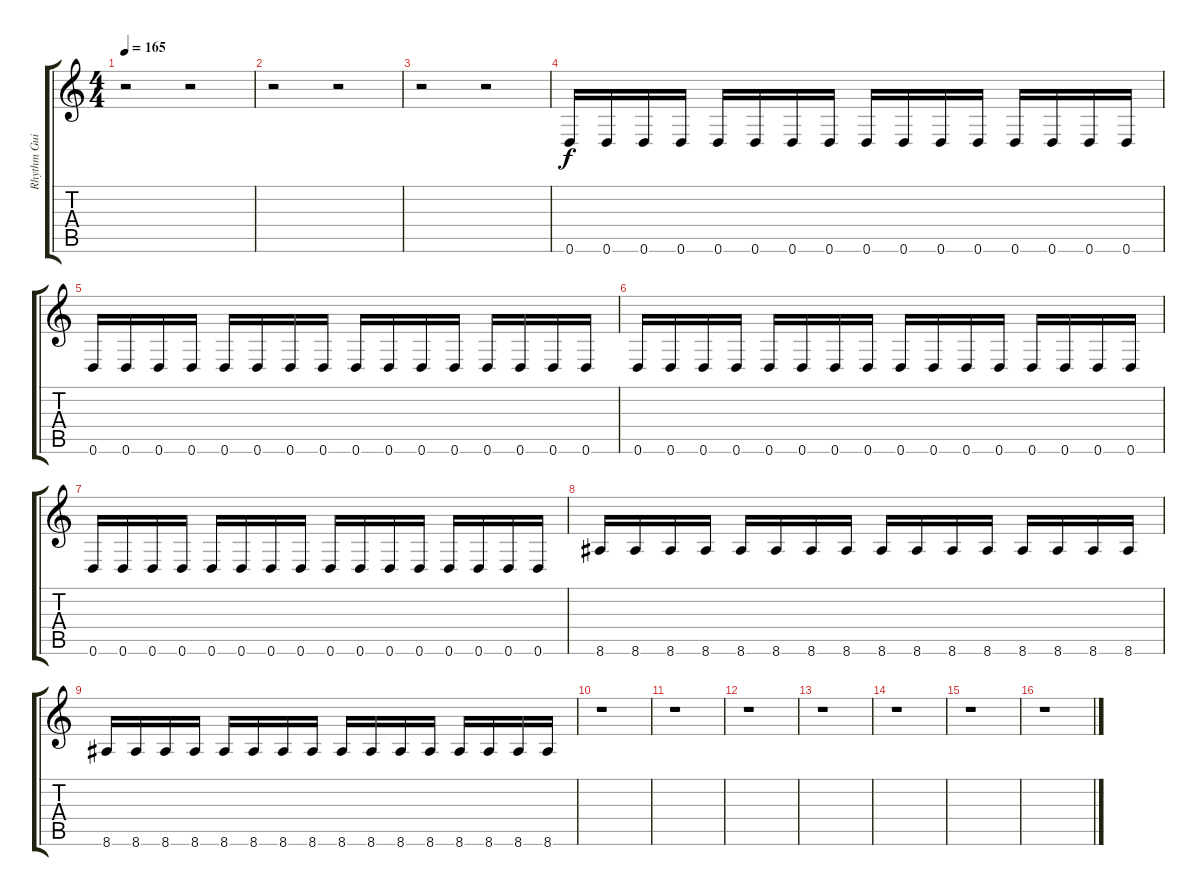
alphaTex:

\track ("Rhythm Guitar" "Rhythm Gui") {instrument distortionguitar}
\staff {score tabs}
\tuning (D4 A3 F3 C3 G2 D2) {hide}
\ts (4 4)
\tempo 165
\clef g2
\ks c
r.2{dy f} r.2 |
r.2 r.2 |
r.2 r.2 |
0.6.16 0.6.16 0.6.16 0.6.16 0.6.16 0.6.16 0.6.16 0.6.16 0.6.16 0.6.16 0.6.16 0.6.16 0.6.16 0.6.16 0.6.16 0.6.16 |
0.6.16 0.6.16 0.6.16 0.6.16 0.6.16 0.6.16 0.6.16 0.6.16 0.6.16 0.6.16 0.6.16 0.6.16 0.6.16 0.6.16 0.6.16 0.6.16 |
0.6.16 0.6.16 0.6.16 0.6.16 0.6.16 0.6.16 0.6.16 0.6.16 0.6.16 0.6.16 0.6.16 0.6.16 0.6.16 0.6.16 0.6.16 0.6.16 |
0.6.16 0.6.16 0.6.16 0.6.16 0.6.16 0.6.16 0.6.16 0.6.16 0.6.16 0.6.16 0.6.16 0.6.16 0.6.16 0.6.16 0.6.16 0.6.16 |
8.6.16 8.6.16 8.6.16 8.6.16 8.6.16 8.6.16 8.6.16 8.6.16 8.6.16 8.6.16 8.6.16 8.6.16 8.6.16 8.6.16 8.6.16 8.6.16 |
8.6.16 8.6.16 8.6.16 8.6.16 8.6.16 8.6.16 8.6.16 8.6.16 8.6.16 8.6.16 8.6.16 8.6.16 8.6.16 8.6.16 8.6.16 8.6.16 |
r.1 |
r.1 |
r.1 |
r.1 |
r.1 |
r.1 |
r.1
